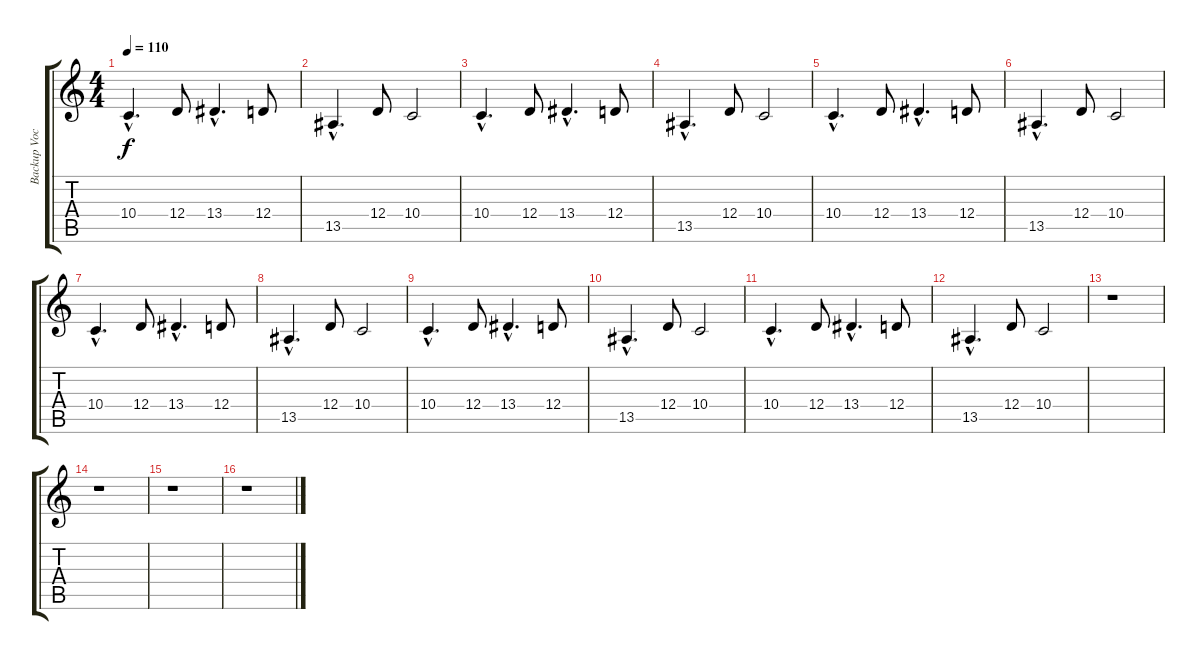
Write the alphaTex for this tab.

\track ("Backup Vocals" "Backup Voc") {instrument choiraahs}
\staff {score tabs}
\tuning (E4 B3 G3 D3 A2 E2) {hide}
\ts (4 4)
\tempo 110
\clef g2
\ks c
10.4{hac}.4{d dy f} 12.4.8 13.4{hac}.4{d} 12.4.8 |
13.5{hac}.4{d} 12.4.8 10.4.2 |
10.4{hac}.4{d} 12.4.8 13.4{hac}.4{d} 12.4.8 |
13.5{hac}.4{d} 12.4.8 10.4.2 |
10.4{hac}.4{d} 12.4.8 13.4{hac}.4{d} 12.4.8 |
13.5{hac}.4{d} 12.4.8 10.4.2 |
10.4{hac}.4{d} 12.4.8 13.4{hac}.4{d} 12.4.8 |
13.5{hac}.4{d} 12.4.8 10.4.2 |
10.4{hac}.4{d} 12.4.8 13.4{hac}.4{d} 12.4.8 |
13.5{hac}.4{d} 12.4.8 10.4.2 |
10.4{hac}.4{d} 12.4.8 13.4{hac}.4{d} 12.4.8 |
13.5{hac}.4{d} 12.4.8 10.4.2 |
r.1 |
r.1 |
r.1 |
r.1
